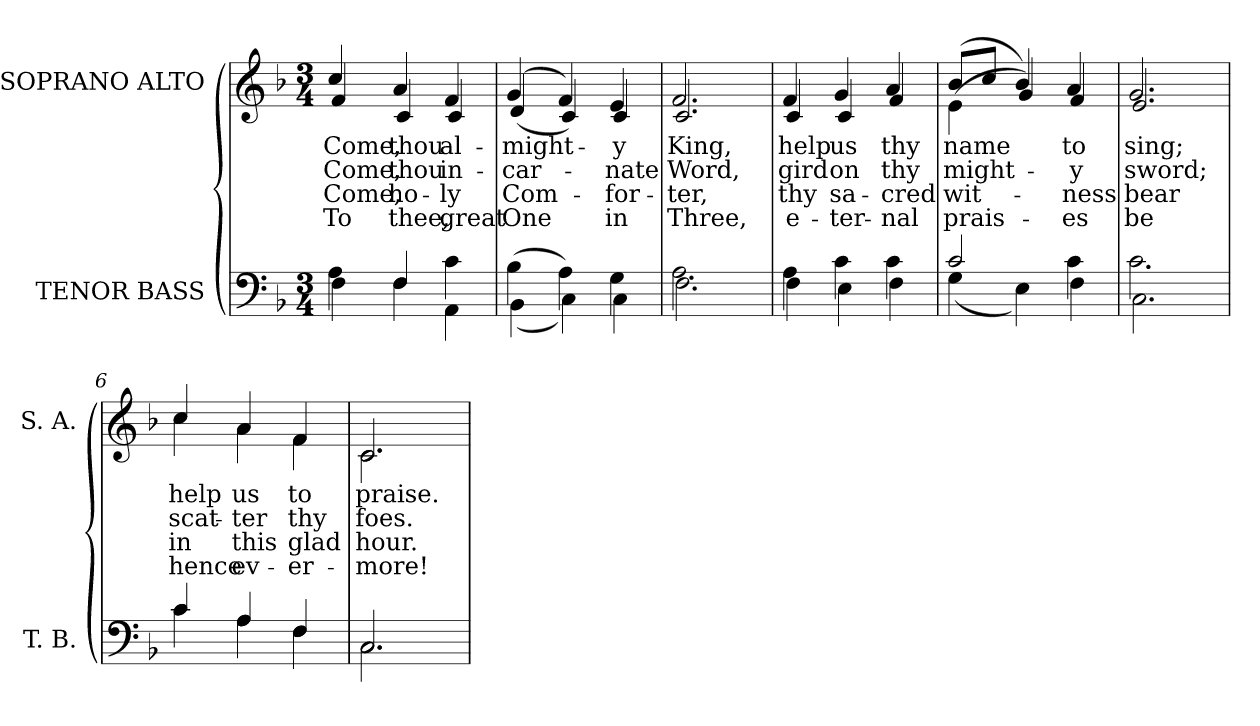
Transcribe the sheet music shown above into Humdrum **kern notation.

**kern	**kern	**text	**text	**text	**text
*part2	*part1	*part1	*part1	*part1	*part1
*staff2	*staff1	*staff1	*staff1	*staff1	*staff1
*I"TENOR BASS	*I"SOPRANO ALTO	*	*	*	*
*I'T. B.	*I'S. A.	*	*	*	*
!!LO:PB:g=z
*clefF4	*clefG2	*	*	*	*
*k[b-]	*k[b-]	*	*	*	*
*F:	*F:	*	*	*	*
*M3/4	*M3/4	*	*	*	*
=	=	=	=	=	=
*^	*	*	*	*	*
!	!	!LO:TX:b:cj:t=1	!	!	!	!
!	!	!LO:TX:b:cj:t=2	!	!	!	!
!	!	!LO:TX:b:cj:t=3	!	!	!	!
!	!	!LO:TX:b:cj:t=4	!	!	!	!
!	!	!	!LO:LY:b:color=#000000	!LO:LY:b:color=#000000	!LO:LY:b:color=#000000	!LO:LY:b:color=#000000
*	*	*^	*	*	*	*
4Ai\	4Fi\	4cci/	4fi/	Come,	Come,	Come,	To
!	!	!	!	!LO:LY:b:color=#000000	!LO:LY:b:color=#000000	!LO:LY:b:color=#000000	!LO:LY:b:color=#000000
4Fi/	4Fi\	4ai/	4ci/	thou	thou	ho-	thee,
!	!	!	!	!LO:LY:b:color=#000000	!LO:LY:b:color=#000000	!LO:LY:b:color=#000000	!LO:LY:b:color=#000000
4ci\	4AAi\	4fi/	4ci/	al-	in-	-ly	great
=1	=1	=1	=1	=1	=1	=1	=1
!	!	!	!	!LO:LY:b:color=#000000	!LO:LY:b:color=#000000	!LO:LY:b:color=#000000	!LO:LY:b:color=#000000
(4B-i\	(4BB-i\	(4gi/	(4di/	-might-	-car-	Com-	One
4Ai\)	4Ci\)	4fi/)	4ci/)	.	.	.	.
!	!	!	!	!LO:LY:b:color=#000000	!LO:LY:b:color=#000000	!LO:LY:b:color=#000000	!LO:LY:b:color=#000000
4Gi\	4Ci\	4ei/	4ci/	-y	-nate	-for-	in
=2	=2	=2	=2	=2	=2	=2	=2
!	!	!	!	!LO:LY:b:color=#000000	!LO:LY:b:color=#000000	!LO:LY:b:color=#000000	!LO:LY:b:color=#000000
2.Ai\	2.Fi\	2.fi/	2.ci/	King,	Word,	-ter,	Three,
=3	=3	=3	=3	=3	=3	=3	=3
!	!	!	!	!LO:LY:b:color=#000000	!LO:LY:b:color=#000000	!LO:LY:b:color=#000000	!LO:LY:b:color=#000000
4Ai\	4Fi\	4fi/	4ci/	help	gird	thy	e-
!	!	!	!	!LO:LY:b:color=#000000	!LO:LY:b:color=#000000	!LO:LY:b:color=#000000	!LO:LY:b:color=#000000
4ci\	4Ei\	4gi/	4ci/	us	on	sa-	-ter-
!	!	!	!	!LO:LY:b:color=#000000	!LO:LY:b:color=#000000	!LO:LY:b:color=#000000	!LO:LY:b:color=#000000
4ci\	4Fi\	4ai/	4fi/	thy	thy	-cred	-nal
!!LO:LB:g=z	!!
=4	=4	=4	=4	=4	=4	=4	=4
!	!	!	!	!LO:LY:b:color=#000000	!LO:LY:b:color=#000000	!LO:LY:b:color=#000000	!LO:LY:b:color=#000000
2ci/	(4Gi\	(8b-i/L	(4ei\	name	might-	wit-	prais-
.	.	8cci/J	.	.	.	.	.
.	4Ei\)	4b-i/)	4gi/)	.	.	.	.
!	!	!	!	!LO:LY:b:color=#000000	!LO:LY:b:color=#000000	!LO:LY:b:color=#000000	!LO:LY:b:color=#000000
4ci\	4Fi\	4ai/	4fi/	to	-y	-ness	-es
=5	=5	=5	=5	=5	=5	=5	=5
!	!	!	!	!LO:LY:b:color=#000000	!LO:LY:b:color=#000000	!LO:LY:b:color=#000000	!LO:LY:b:color=#000000
2.ci\	2.Ci\	2.gi/	2.ei/	sing;	sword;	bear	be
=6	=6	=6	=6	=6	=6	=6	=6
!	!	!	!	!LO:LY:b:color=#000000	!LO:LY:b:color=#000000	!LO:LY:b:color=#000000	!LO:LY:b:color=#000000
4ci/	4ci\	4cci/	4cci\	help	scat-	in	hence
!	!	!	!	!LO:LY:b:color=#000000	!LO:LY:b:color=#000000	!LO:LY:b:color=#000000	!LO:LY:b:color=#000000
4Ai/	4Ai\	4ai/	4ai\	us	-ter	this	ev-
!	!	!	!	!LO:LY:b:color=#000000	!LO:LY:b:color=#000000	!LO:LY:b:color=#000000	!LO:LY:b:color=#000000
4Fi/	4Fi\	4fi/	4fi\	to	thy	glad	-er-
=7	=7	=7	=7	=7	=7	=7	=7
!	!	!	!	!LO:LY:b:color=#000000	!LO:LY:b:color=#000000	!LO:LY:b:color=#000000	!LO:LY:b:color=#000000
2.Ci/	2.Ci\	2.ci/	2.ci\	praise.	foes.	hour.	-more!
*v	*v	*	*	*	*	*	*
*	*v	*v	*	*	*	*
=	=	=	=	=	=
*-	*-	*-	*-	*-	*-
